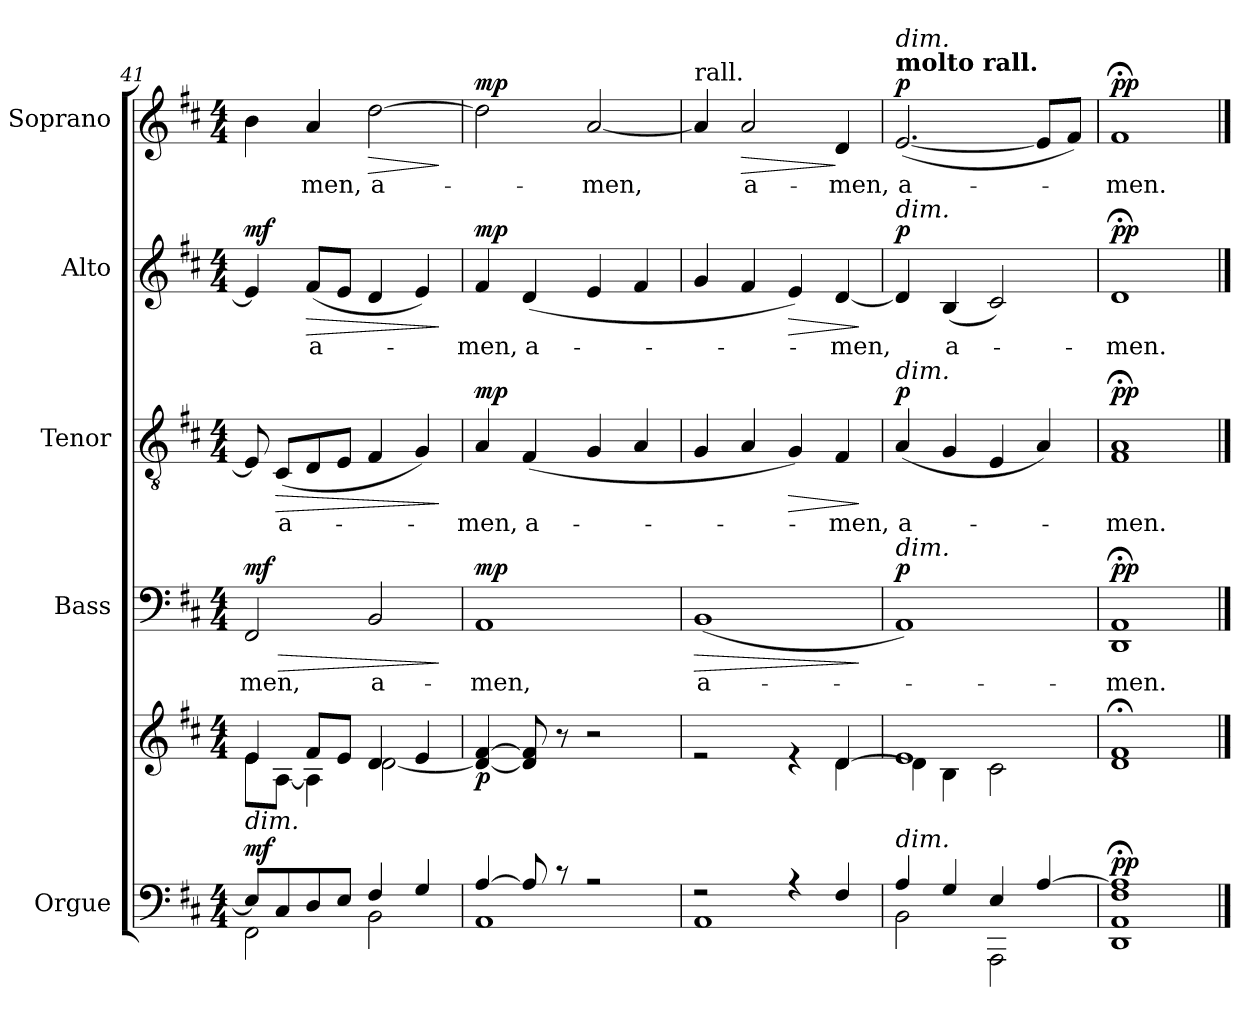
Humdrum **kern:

**kern	**kern	**dynam	**kern	**text	**dynam	**kern	**text	**dynam	**kern	**text	**dynam	**kern	**text	**dynam
*part5	*part5	*part5	*part4	*part4	*part4	*part3	*part3	*part3	*part2	*part2	*part2	*part1	*part1	*part1
*staff6	*staff5	*staff5/6	*staff4	*staff4	*staff4	*staff3	*staff3	*staff3	*staff2	*staff2	*staff2	*staff1	*staff1	*staff1
*I"Orgue	*	*	*I"Bass	*	*	*I"Tenor	*	*	*I"Alto	*	*	*I"Soprano	*	*
*I'Org.	*	*	*I'B.	*	*	*I'T.	*	*	*I'A.	*	*	*I'S.	*	*
!!LO:LB:g=z
*clefF4	*clefG2	*	*clefF4	*	*	*clefGv2	*	*	*clefG2	*	*	*clefG2	*	*
*k[f#c#]	*k[f#c#]	*	*k[f#c#]	*	*	*k[f#c#]	*	*	*k[f#c#]	*	*	*k[f#c#]	*	*
*M4/4	*M4/4	*	*M4/4	*	*	*M4/4	*	*	*M4/4	*	*	*M4/4	*	*
=41	=41	=41	=41	=41	=41	=41	=41	=41	=41	=41	=41	=41	=41	=41
*^	*^	*	*	*	*	*	*	*	*	*	*	*	*	*
!LO:TX:a:i:t=dim.	!	!	!	!	!	!	!	!	!	!	!	!	!	!	!	!
!	!	!	!	!LO:DY:a=2	!	!	!LO:HP:b	!	!	!	!	!	!	!	!	!
!	!	!	!	!	!	!	!LO:DY:n=1:a	!	!	!	!	!	!LO:DY:a	!	!	!
8E/L]	2FF#\	4e/	8e\L	mf	2FF#/	-men,	> mf	8E/]	.	.	4e/]	.	mf	4b\	.	.
!	!	!	!	!	!	!	!	!	!	!LO:HP:b	!	!	!	!	!	!
8C#/	.	.	[8A\J	.	.	.	.	(8C#/L	a-	>	.	.	.	.	.	.
!	!	!	!	!	!	!	!	!	!	!	!	!	!LO:HP:b	!	!	!
8D/	.	8f#/L	4A\]	.	.	.	.	8D/	.	.	(8f#/L	a-	>	4a/	-men,	.
8E/J	.	8e/J	.	.	.	.	.	8E/J	.	.	8e/J	.	.	.	.	.
!	!	!	!	!	!	!	!	!	!	!	!	!	!	!	!	!LO:HP:b
4F#/	2BB\	4d/	[2d\	.	2BB/	a-	.	4F#/	.	.	4d/	.	.	[2dd\	a-	>
4G/	.	4e/	.	.	.	.	.	4G/)	.	.	4e/)	.	.	.	.	.
*v	*v	*	*	*	*	*	*	*	*	*	*	*	*	*	*	*
*	*v	*v	*	*	*	*	*	*	*	*	*	*	*	*	*
.	.	.	.	.	]	.	.	]	.	.	]	.	.	]
=42	=42	=42	=42	=42	=42	=42	=42	=42	=42	=42	=42	=42	=42	=42
*^	*	*	*	*	*	*	*	*	*	*	*	*	*	*
!	!	!	!LO:DY:b	!	!	!LO:DY:a	!	!	!LO:DY:a	!	!	!LO:DY:a	!	!	!LO:DY:a
[4A/	1AA	4d/_ [4f#/	p	1AA	-men,	mp	4A/	-men,	mp	4f#/	-men,	mp	2dd\]	.	mp
8A/]	.	8d/] 8f#/]	.	.	.	.	(4F#/	a-	.	(4d/	a-	.	.	.	.
8r	.	8r	.	.	.	.	.	.	.	.	.	.	.	.	.
2r	.	2r	.	.	.	.	4G/	.	.	4e/	.	.	[2a/	-men,	.
.	.	.	.	.	.	.	4A/	.	.	4f#/	.	.	.	.	.
=43	=43	=43	=43	=43	=43	=43	=43	=43	=43	=43	=43	=43	=43	=43	=43
*	*	*^	*	*	*	*	*	*	*	*	*	*	*	*	*
!	!	!	!	!	!	!	!	!	!	!	!	!	!	!LO:TX:a:t=rall.	!	!
!	!	!	!	!	!	!	!LO:HP:b	!	!	!	!	!	!	!	!	!
2r	1AA	2re	2.ryy	.	(1BB	a-	>	4G/	.	.	4g/	.	.	4a/]	.	.
!	!	!	!	!	!	!	!	!	!	!	!	!	!	!	!	!LO:HP:b
.	.	.	.	.	.	.	.	4A/	.	.	4f#/	.	.	2a/	a-	>
!	!	!	!	!	!	!	!	!	!	!LO:HP:b	!	!	!LO:HP:b	!	!	!
4r	.	4re	.	.	.	.	.	4G/)	.	>	4e/)	.	>	.	.	.
4F#/	.	[4d/	4d\	.	.	.	.	4F#/	-men,	.	[4d/	-men,	.	4d/	-men,	]
*v	*v	*	*	*	*	*	*	*	*	*	*	*	*	*	*	*
*	*v	*v	*	*	*	*	*	*	*	*	*	*	*	*	*
.	.	.	.	.	]	.	.	]	.	.	]	.	.	.
=44	=44	=44	=44	=44	=44	=44	=44	=44	=44	=44	=44	=44	=44	=44
*^	*^	*	*	*	*	*	*	*	*	*	*	*	*	*
!	!	!	!	!	!	!	!	!	!	!	!	!	!	!LO:TX:a:B:t=molto rall.	!	!
!	!	!	!	!	!	!	!	!	!	!	!	!	!	!LO:TX:a:i:t=dim.	!	!
!	!	!	!	!	!	!	!	!	!	!	!LO:TX:a:i:t=dim.	!	!	!	!	!
!	!	!	!	!	!	!	!	!LO:TX:a:i:t=dim.	!	!	!	!	!	!	!	!
!	!	!	!	!	!LO:TX:a:i:t=dim.	!	!	!	!	!	!	!	!	!	!	!
!LO:TX:a:i:t=dim.	!	!	!	!	!	!	!	!	!	!	!	!	!	!	!	!
!	!	!	!	!	!	!	!LO:DY:a	!	!	!LO:DY:a	!	!	!LO:DY:a	!	!	!LO:DY:a
4A/	2BB\	1e	4d\]	.	1AA)	.	p	(4A/	a-	p	4d/]	.	p	([2.e/	a-	p
4G/	.	.	4B\	.	.	.	.	4G/	.	.	(4B/	a-	.	.	.	.
4E/	2AAA\	.	2c#\	.	.	.	.	4E/	.	.	2c#/)	.	.	.	.	.
[4A/	.	.	.	.	.	.	.	4A/)	.	.	.	.	.	8e/L]	.	.
.	.	.	.	.	.	.	.	.	.	.	.	.	.	8f#/J)	.	.
*v	*v	*	*	*	*	*	*	*	*	*	*	*	*	*	*	*
*	*v	*v	*	*	*	*	*	*	*	*	*	*	*	*	*
=45	=45	=45	=45	=45	=45	=45	=45	=45	=45	=45	=45	=45	=45	=45
!	!	!LO:DY:a=2	!	!	!LO:DY:a	!	!	!LO:DY:a	!	!	!LO:DY:a	!	!	!LO:DY:a
1DD; 1AA; 1F#; 1A];	1d;< 1f#;<	pp	1DD;< 1AA;<	men.	pp	1F#;< 1A;<	-men.	pp	1d;<	-men.	pp	1f#;<	-men.	pp
==	==	==	==	==	==	==	==	==	==	==	==	==	==	==
*-	*-	*-	*-	*-	*-	*-	*-	*-	*-	*-	*-	*-	*-	*-
